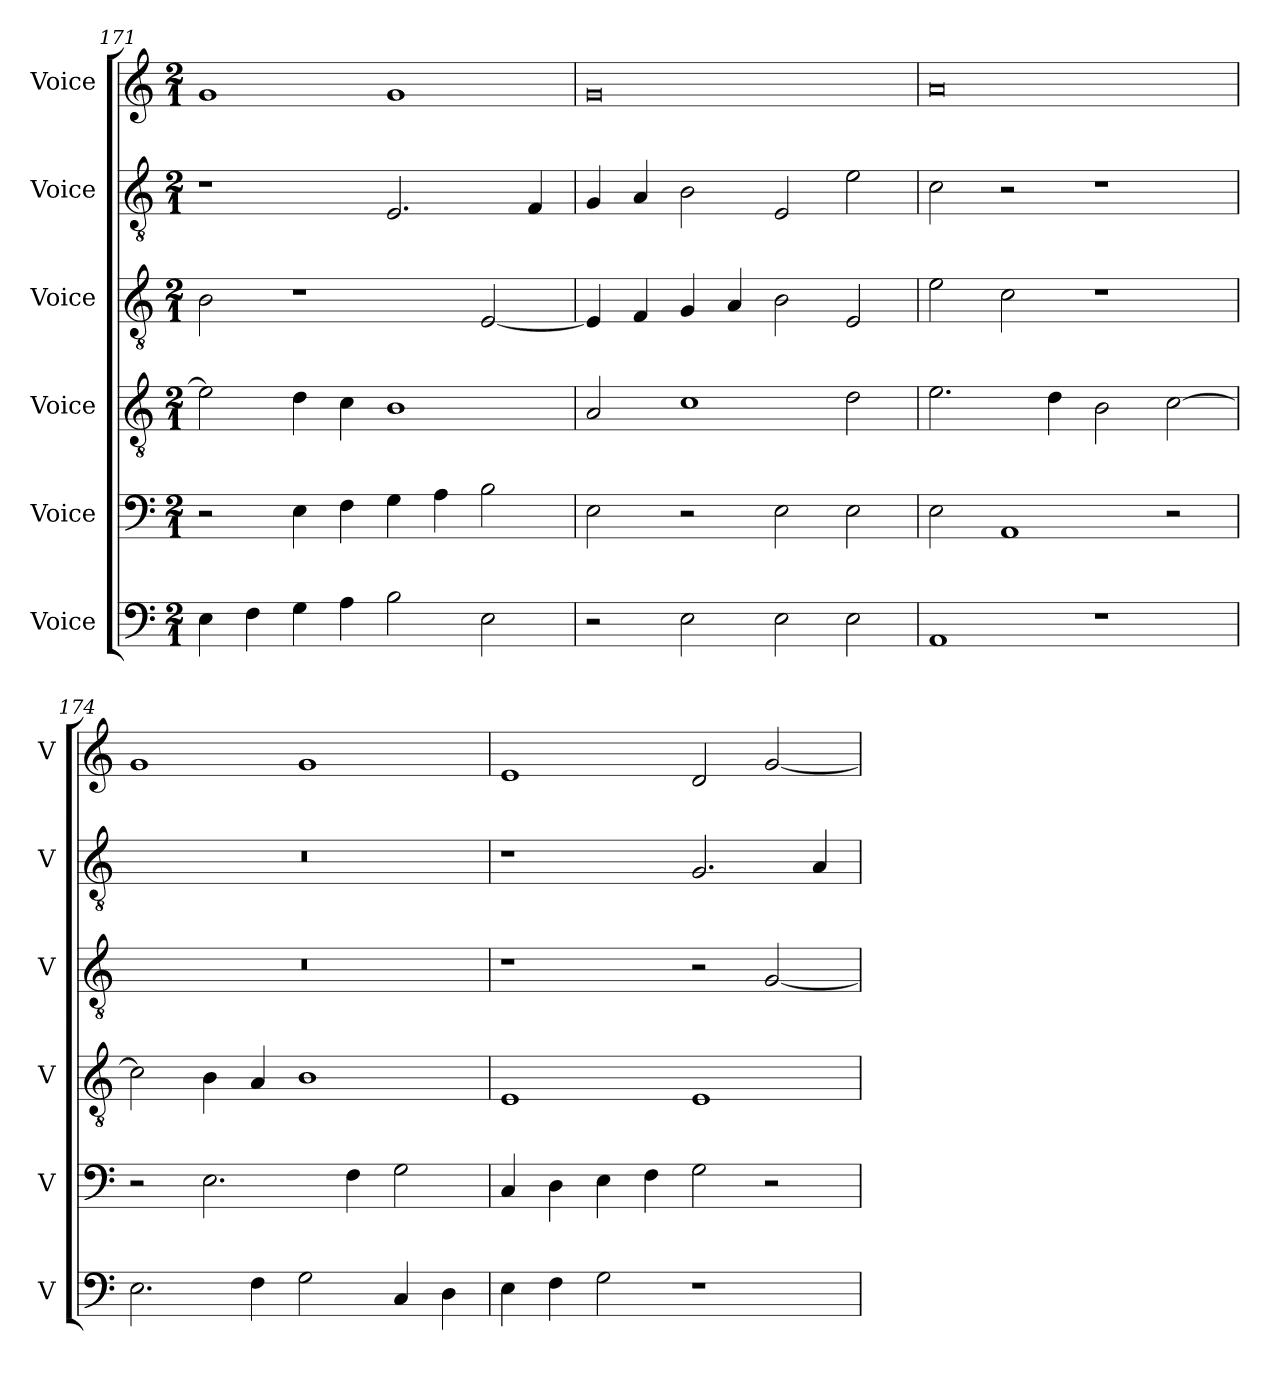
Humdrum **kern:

**kern	**kern	**kern	**kern	**kern	**kern
*part6	*part5	*part4	*part3	*part2	*part1
*staff6	*staff5	*staff4	*staff3	*staff2	*staff1
*I"Voice	*I"Voice	*I"Voice	*I"Voice	*I"Voice	*I"Voice
*I'V	*I'V	*I'V	*I'V	*I'V	*I'V
!!LO:LB:g=z
*clefF4	*clefF4	*clefGv2	*clefGv2	*clefGv2	*clefG2
*k[]	*k[]	*k[]	*k[]	*k[]	*k[]
*M2/1	*M2/1	*M2/1	*M2/1	*M2/1	*M2/1
=171	=171	=171	=171	=171	=171
4E\	2r	2e\]	2B\	1r	1g
4F\	.	.	.	.	.
4G\	4E\	4d\	1r	.	.
4A\	4F\	4c\	.	.	.
2B\	4G\	1B	.	2.E/	1g
.	4A\	.	.	.	.
2E\	2B\	.	[2E/	.	.
.	.	.	.	4F/	.
=172	=172	=172	=172	=172	=172
2r	2E\	2A/	4E/]	4G/	0g
.	.	.	4F/	4A/	.
2E\	2r	1c	4G/	2B\	.
.	.	.	4A/	.	.
2E\	2E\	.	2B\	2E/	.
2E\	2E\	2d\	2E/	2e\	.
=173	=173	=173	=173	=173	=173
1AA	2E\	2.e\	2e\	2c\	0a
.	1AA	.	2c\	2r	.
.	.	4d\	.	.	.
1r	.	2B\	1r	1r	.
.	2r	[2c\	.	.	.
=174	=174	=174	=174	=174	=174
2.E\	2r	2c\]	0r	0r	1g
.	2.E\	4B\	.	.	.
4F\	.	4A/	.	.	.
2G\	.	1B	.	.	1g
.	4F\	.	.	.	.
4C/	2G\	.	.	.	.
4D\	.	.	.	.	.
=175	=175	=175	=175	=175	=175
4E\	4C/	1E	1r	1r	1e
4F\	4D\	.	.	.	.
2G\	4E\	.	.	.	.
.	4F\	.	.	.	.
1r	2G\	1E	2r	2.G/	2d/
.	2r	.	[2G/	.	[2g/
.	.	.	.	4A/	.
=	=	=	=	=	=
*-	*-	*-	*-	*-	*-
